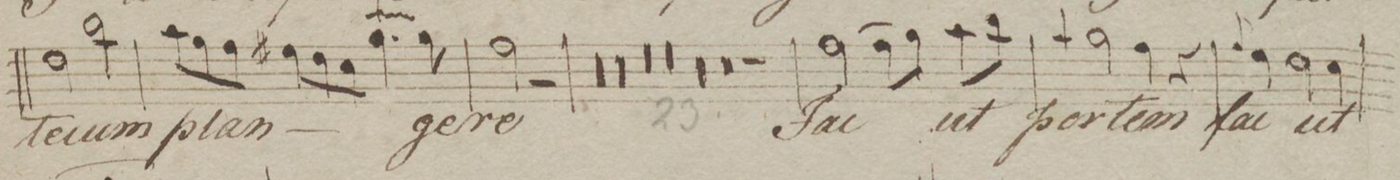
**kern	**text
*I"Cant!	*
*clefC1	*
*k[f#]	*
*met(c)	*
*M4/4	*
2b\	te-
2gg\	-cum
=74	=74
*Xtuplet	*
12ff#\L	plan-
12ee\	.
12dd\J	.
12cc#X\L	.
12b\	.
12a\J	.
4.eeTT\	.
8ee\	-ge-
=75	=75
2dd\	-re
2r	.
=76	=76
00r	.
=77	=77
=78	=78
=79	=79
=80	=80
00r	.
=81	=81
=82	=82
=83	=83
=84	=84
00r	.
=85	=85
=86	=86
=87	=87
=88	=88
00r	.
=89	=89
=90	=90
=91	=91
=92	=92
00r	.
=93	=93
=94	=94
=95	=95
=96	=96
0r	.
=97	=97
=98	=98
1r	.
=99	=99
[2dd\	Fac
8dd\L]	.
8ee\J	.
8ff#\L	ut
8gg\J	.
=100	=100
4qqff#/	.
2ee\	por-
4dd\	-tem
4r	.
=101	=101
8qqdd/	.
4cc\	fac
2b\	.
4a\	ut
=102	=102
*-	*-
